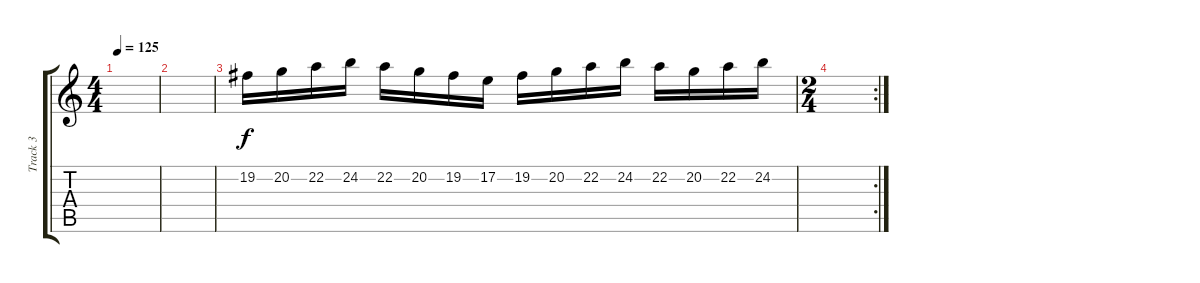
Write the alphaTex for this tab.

\track ("Track 3" "Track 3") {instrument flute}
\staff {score tabs}
\tuning (E4 B3 G3 D3 A2 E2) {hide}
\ts (4 4)
\tempo 125
\clef g2
\ks c
|
|
19.2.16{volume 8} 20.2.16 22.2.16 24.2.16 22.2.16 20.2.16 19.2.16 17.2.16 19.2.16 20.2.16 22.2.16 24.2.16 22.2.16 20.2.16 22.2.16 24.2.16 |
\rc 2
\ts (2 4)
